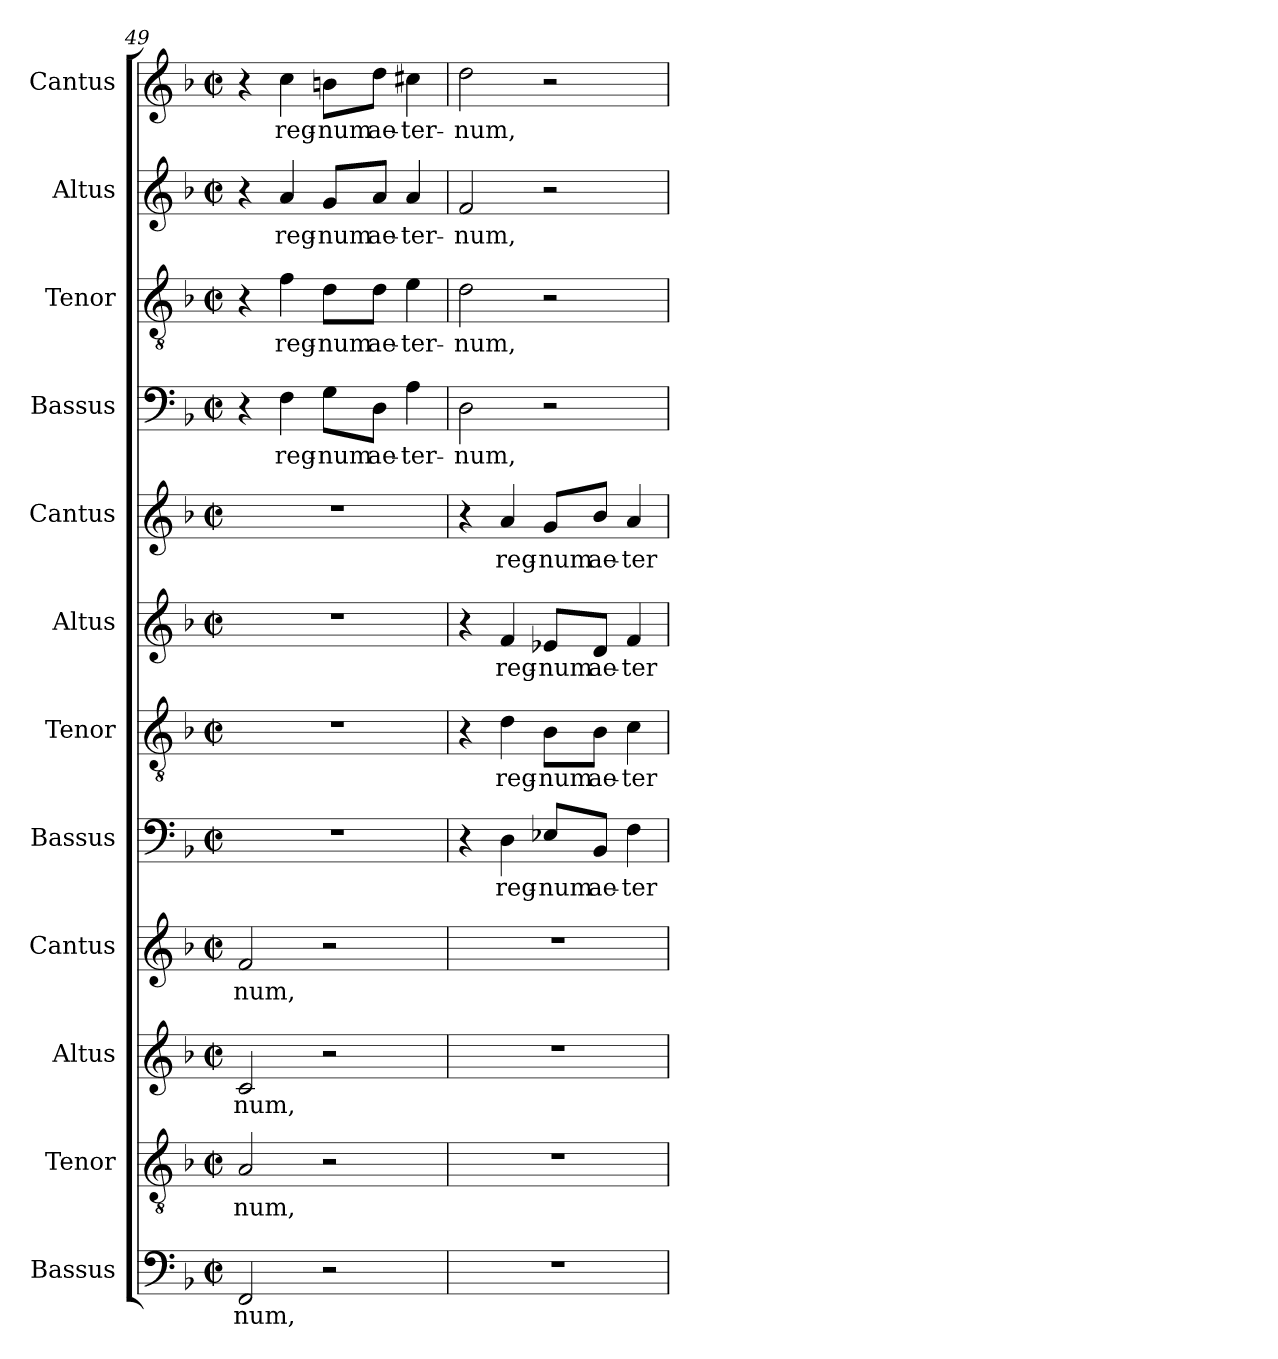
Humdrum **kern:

**kern	**text	**kern	**text	**kern	**text	**kern	**text	**kern	**text	**kern	**text	**kern	**text	**kern	**text	**kern	**text	**kern	**text	**kern	**text	**kern	**text
*part12	*part12	*part11	*part11	*part10	*part10	*part9	*part9	*part8	*part8	*part7	*part7	*part6	*part6	*part5	*part5	*part4	*part4	*part3	*part3	*part2	*part2	*part1	*part1
*staff12	*staff12	*staff11	*staff11	*staff10	*staff10	*staff9	*staff9	*staff8	*staff8	*staff7	*staff7	*staff6	*staff6	*staff5	*staff5	*staff4	*staff4	*staff3	*staff3	*staff2	*staff2	*staff1	*staff1
*I"Bassus	*	*I"Tenor	*	*I"Altus	*	*I"Cantus	*	*I"Bassus	*	*I"Tenor	*	*I"Altus	*	*I"Cantus	*	*I"Bassus	*	*I"Tenor	*	*I"Altus	*	*I"Cantus	*
*I'B.	*	*I'T.	*	*I'A.	*	*	*	*I'B.	*	*I'T.	*	*I'A.	*	*	*	*I'B.	*	*I'T.	*	*I'A.	*	*	*
*clefF4	*	*clefGv2	*	*clefG2	*	*clefG2	*	*clefF4	*	*clefGv2	*	*clefG2	*	*clefG2	*	*clefF4	*	*clefGv2	*	*clefG2	*	*clefG2	*
*	*	*ITrd7c12	*	*	*	*	*	*	*	*ITrd7c12	*	*	*	*	*	*	*	*ITrd7c12	*	*	*	*	*
*k[b-]	*	*k[b-]	*	*k[b-]	*	*k[b-]	*	*k[b-]	*	*k[b-]	*	*k[b-]	*	*k[b-]	*	*k[b-]	*	*k[b-]	*	*k[b-]	*	*k[b-]	*
*F:	*	*F:	*	*F:	*	*F:	*	*F:	*	*F:	*	*F:	*	*F:	*	*F:	*	*F:	*	*F:	*	*F:	*
*M2/2	*	*M2/2	*	*M2/2	*	*M2/2	*	*M2/2	*	*M2/2	*	*M2/2	*	*M2/2	*	*M2/2	*	*M2/2	*	*M2/2	*	*M2/2	*
*met(c|)	*	*met(c|)	*	*met(c|)	*	*met(c|)	*	*met(c|)	*	*met(c|)	*	*met(c|)	*	*met(c|)	*	*met(c|)	*	*met(c|)	*	*met(c|)	*	*met(c|)	*
=49	=49	=49	=49	=49	=49	=49	=49	=49	=49	=49	=49	=49	=49	=49	=49	=49	=49	=49	=49	=49	=49	=49	=49
!	!LO:LY:b:color=#000000	!	!	!	!	!	!	!	!	!	!	!	!	!	!	!	!	!	!	!	!	!	!
!	!	!	!LO:LY:b:color=#000000	!	!	!	!	!	!	!	!	!	!	!	!	!	!	!	!	!	!	!	!
!	!	!	!	!	!LO:LY:b:color=#000000	!	!	!	!	!	!	!	!	!	!	!	!	!	!	!	!	!	!
!	!	!	!	!	!	!	!LO:LY:b:color=#000000	!	!	!	!	!	!	!	!	!	!	!	!	!	!	!	!
2FFi/	-num,	2AAi/	-num,	2ci/	-num,	2fi/	-num,	1r	.	1r	.	1r	.	1r	.	4r	.	4r	.	4r	.	4r	.
!	!	!	!	!	!	!	!	!	!	!	!	!	!	!	!	!	!LO:LY:b:color=#000000	!	!	!	!	!	!
!	!	!	!	!	!	!	!	!	!	!	!	!	!	!	!	!	!	!	!LO:LY:b:color=#000000	!	!	!	!
!	!	!	!	!	!	!	!	!	!	!	!	!	!	!	!	!	!	!	!	!	!LO:LY:b:color=#000000	!	!
!	!	!	!	!	!	!	!	!	!	!	!	!	!	!	!	!	!	!	!	!	!	!	!LO:LY:b:color=#000000
.	.	.	.	.	.	.	.	.	.	.	.	.	.	.	.	4Fi\	reg-	4Fi\	reg-	4ai/	reg-	4cci\	reg-
!	!	!	!	!	!	!	!	!	!	!	!	!	!	!	!	!	!LO:LY:b:color=#000000	!	!	!	!	!	!
!	!	!	!	!	!	!	!	!	!	!	!	!	!	!	!	!	!	!	!LO:LY:b:color=#000000	!	!	!	!
!	!	!	!	!	!	!	!	!	!	!	!	!	!	!	!	!	!	!	!	!	!LO:LY:b:color=#000000	!	!
!	!	!	!	!	!	!	!	!	!	!	!	!	!	!	!	!	!	!	!	!	!	!	!LO:LY:b:color=#000000
2r	.	2r	.	2r	.	2r	.	.	.	.	.	.	.	.	.	8Gi\L	-num	8Di\L	-num	8gi/L	-num	8bni\L	-num
!	!	!	!	!	!	!	!	!	!	!	!	!	!	!	!	!	!LO:LY:b:color=#000000	!	!	!	!	!	!
!	!	!	!	!	!	!	!	!	!	!	!	!	!	!	!	!	!	!	!LO:LY:b:color=#000000	!	!	!	!
!	!	!	!	!	!	!	!	!	!	!	!	!	!	!	!	!	!	!	!	!	!LO:LY:b:color=#000000	!	!
!	!	!	!	!	!	!	!	!	!	!	!	!	!	!	!	!	!	!	!	!	!	!	!LO:LY:b:color=#000000
.	.	.	.	.	.	.	.	.	.	.	.	.	.	.	.	8Di\J	ae-	8Di\J	ae-	8ai/J	ae-	8ddi\J	ae-
!	!	!	!	!	!	!	!	!	!	!	!	!	!	!	!	!	!LO:LY:b:color=#000000	!	!	!	!	!	!
!	!	!	!	!	!	!	!	!	!	!	!	!	!	!	!	!	!	!	!LO:LY:b:color=#000000	!	!	!	!
!	!	!	!	!	!	!	!	!	!	!	!	!	!	!	!	!	!	!	!	!	!LO:LY:b:color=#000000	!	!
!	!	!	!	!	!	!	!	!	!	!	!	!	!	!	!	!	!	!	!	!	!	!	!LO:LY:b:color=#000000
.	.	.	.	.	.	.	.	.	.	.	.	.	.	.	.	4Ai\	-ter-	4Ei\	-ter-	4ai/	-ter-	4cc#Xi\	-ter-
!!LO:PB:g=z
=50	=50	=50	=50	=50	=50	=50	=50	=50	=50	=50	=50	=50	=50	=50	=50	=50	=50	=50	=50	=50	=50	=50	=50
!	!	!	!	!	!	!	!	!	!	!	!	!	!	!	!	!	!LO:LY:b:color=#000000	!	!	!	!	!	!
!	!	!	!	!	!	!	!	!	!	!	!	!	!	!	!	!	!	!	!LO:LY:b:color=#000000	!	!	!	!
!	!	!	!	!	!	!	!	!	!	!	!	!	!	!	!	!	!	!	!	!	!LO:LY:b:color=#000000	!	!
!	!	!	!	!	!	!	!	!	!	!	!	!	!	!	!	!	!	!	!	!	!	!	!LO:LY:b:color=#000000
1r	.	1r	.	1r	.	1r	.	4r	.	4r	.	4r	.	4r	.	2Di\	-num,	2Di\	-num,	2fi/	-num,	2ddi\	-num,
!	!	!	!	!	!	!	!	!	!LO:LY:b:color=#000000	!	!	!	!	!	!	!	!	!	!	!	!	!	!
!	!	!	!	!	!	!	!	!	!	!	!LO:LY:b:color=#000000	!	!	!	!	!	!	!	!	!	!	!	!
!	!	!	!	!	!	!	!	!	!	!	!	!	!LO:LY:b:color=#000000	!	!	!	!	!	!	!	!	!	!
!	!	!	!	!	!	!	!	!	!	!	!	!	!	!	!LO:LY:b:color=#000000	!	!	!	!	!	!	!	!
.	.	.	.	.	.	.	.	4Di\	reg-	4Di\	reg-	4fi/	reg-	4ai/	reg-	.	.	.	.	.	.	.	.
!	!	!	!	!	!	!	!	!	!LO:LY:b:color=#000000	!	!	!	!	!	!	!	!	!	!	!	!	!	!
!	!	!	!	!	!	!	!	!	!	!	!LO:LY:b:color=#000000	!	!	!	!	!	!	!	!	!	!	!	!
!	!	!	!	!	!	!	!	!	!	!	!	!	!LO:LY:b:color=#000000	!	!	!	!	!	!	!	!	!	!
!	!	!	!	!	!	!	!	!	!	!	!	!	!	!	!LO:LY:b:color=#000000	!	!	!	!	!	!	!	!
.	.	.	.	.	.	.	.	8E-Xi/L	-num	8BB-i\L	-num	8e-Xi/L	-num	8gi/L	-num	2r	.	2r	.	2r	.	2r	.
!	!	!	!	!	!	!	!	!	!LO:LY:b:color=#000000	!	!	!	!	!	!	!	!	!	!	!	!	!	!
!	!	!	!	!	!	!	!	!	!	!	!LO:LY:b:color=#000000	!	!	!	!	!	!	!	!	!	!	!	!
!	!	!	!	!	!	!	!	!	!	!	!	!	!LO:LY:b:color=#000000	!	!	!	!	!	!	!	!	!	!
!	!	!	!	!	!	!	!	!	!	!	!	!	!	!	!LO:LY:b:color=#000000	!	!	!	!	!	!	!	!
.	.	.	.	.	.	.	.	8BB-i/J	ae-	8BB-i\J	ae-	8di/J	ae-	8b-i/J	ae-	.	.	.	.	.	.	.	.
!	!	!	!	!	!	!	!	!	!LO:LY:b:color=#000000	!	!	!	!	!	!	!	!	!	!	!	!	!	!
!	!	!	!	!	!	!	!	!	!	!	!LO:LY:b:color=#000000	!	!	!	!	!	!	!	!	!	!	!	!
!	!	!	!	!	!	!	!	!	!	!	!	!	!LO:LY:b:color=#000000	!	!	!	!	!	!	!	!	!	!
!	!	!	!	!	!	!	!	!	!	!	!	!	!	!	!LO:LY:b:color=#000000	!	!	!	!	!	!	!	!
.	.	.	.	.	.	.	.	4Fi\	-ter-	4Ci\	-ter-	4fi/	-ter-	4ai/	-ter-	.	.	.	.	.	.	.	.
=	=	=	=	=	=	=	=	=	=	=	=	=	=	=	=	=	=	=	=	=	=	=	=
*-	*-	*-	*-	*-	*-	*-	*-	*-	*-	*-	*-	*-	*-	*-	*-	*-	*-	*-	*-	*-	*-	*-	*-
